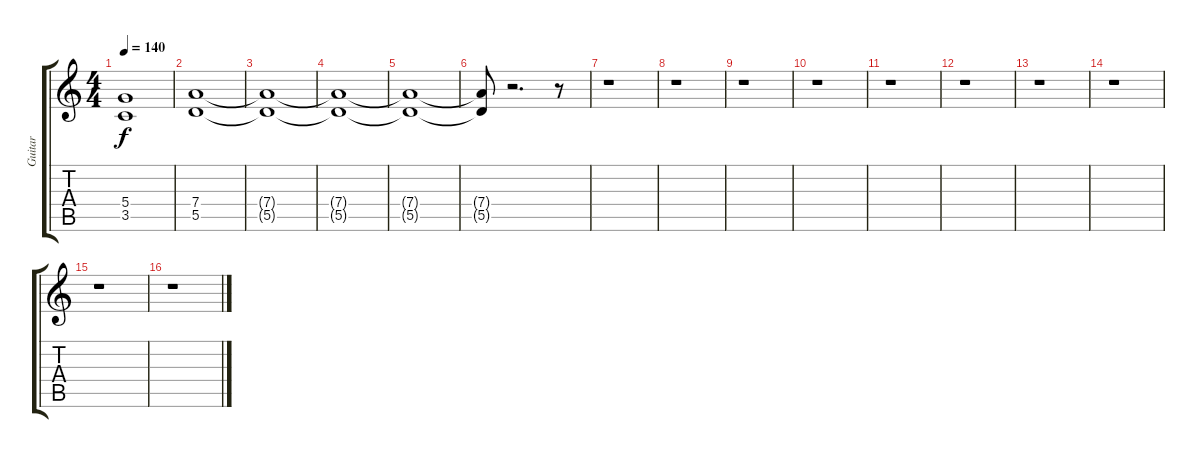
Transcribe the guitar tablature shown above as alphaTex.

\track ("Guitar" "Guitar") {instrument distortionguitar}
\staff {score tabs}
\tuning (E4 B3 G3 D3 A2 E2) {hide}
\ts (4 4)
\tempo 140
\clef g2
\ks c
(5.4{t} 3.5{t}).1{dy f} |
(7.4 5.5).1 |
(7.4{t} 5.5{t}).1 |
(7.4{t} 5.5{t}).1 |
(7.4{t} 5.5{t}).1 |
(7.4{t} 5.5{t}).8 r.2{d} r.8 |
r.1 |
r.1 |
r.1 |
r.1 |
r.1 |
r.1 |
r.1 |
r.1 |
r.1 |
r.1
